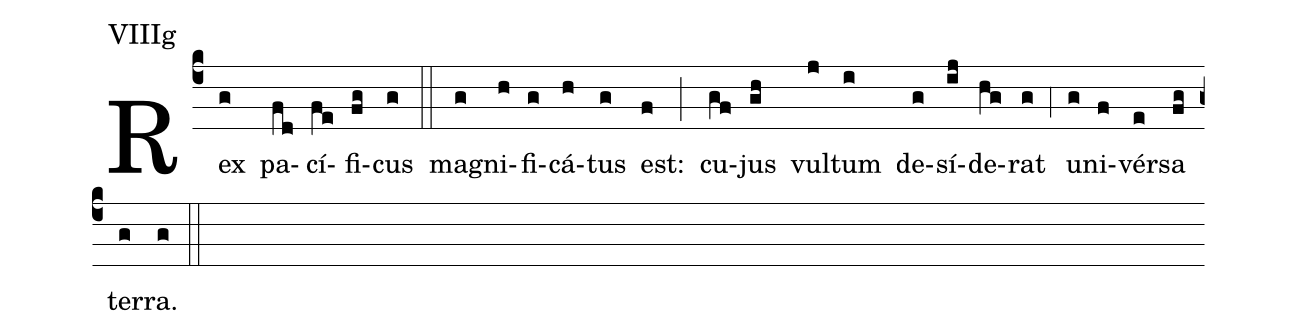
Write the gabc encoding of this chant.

annotation: VIIIg;
%%
(c4) Rex(g) pa(fd)cí(fe)fi(fg)cus(g) (::) ma(g)gni(h)fi(g)cá(h)tus(g) est:(f) (;) cu(gf)jus(gh) vul(j)tum(i) de(g)sí(ij)de(hg)rat(g) (;4) u(g)ni(f)vér(e)sa(fg) ter(g)ra.(g) (::)
